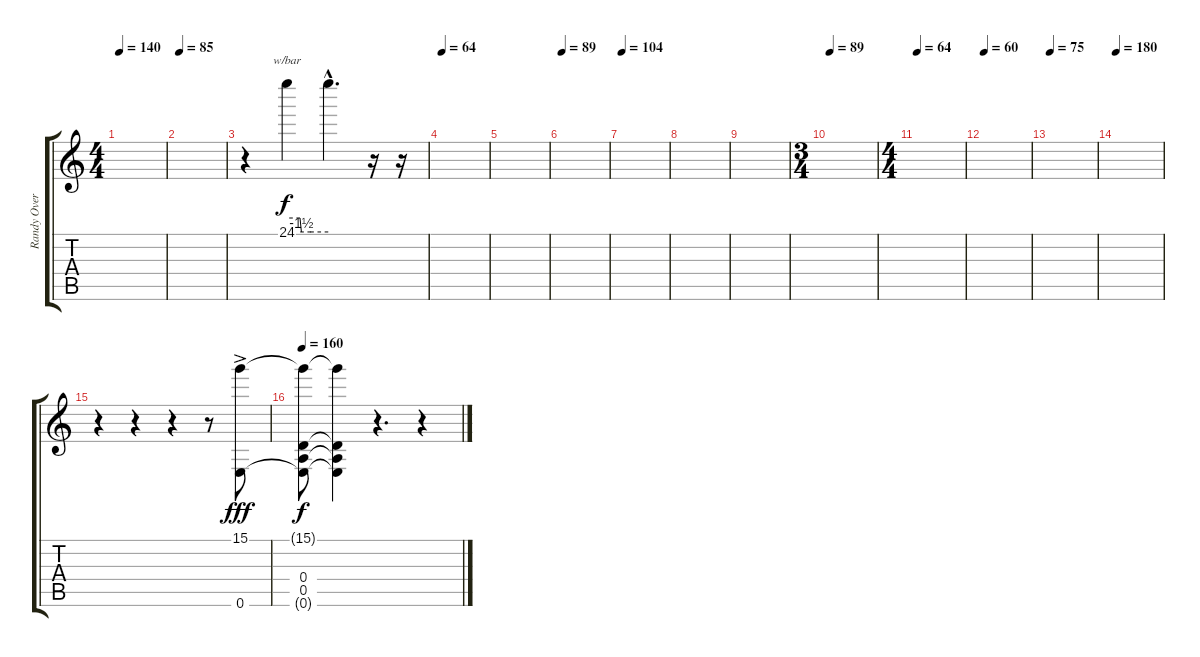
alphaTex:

\track ("Randy Overtones" "Randy Over") {instrument overdrivenguitar}
\staff {score tabs}
\tuning (E4 B3 G3 D3 A2 E2) {hide}
\ts (4 4)
\tempo 140
\clef g2
\ks c
|
\tempo 85
|
r.4 24.1.4{tbe (custom default 0 0 19 0 21 -6 35 -6 60 -6) volume 16} 24.1{hac t}.4{d} r.16 r.16 |
\tempo 64
|
|
\tempo 89
|
\tempo 104
|
|
|
\ts (3 4)
\tempo 89
|
\ts (4 4)
\tempo 64
|
\tempo 60
|
\tempo 75
|
\tempo 180
|
r.4{volume 0} r.4 r.4 r.8 (15.1{ac} 0.6).8{dy fff volume 16} |
\tempo 160
(15.1{t} 0.4 0.5 0.6{t}).8{dy f} (15.1{t} 0.4{t} 0.5{t} 0.6{t}).4 r.4{d} r.4
